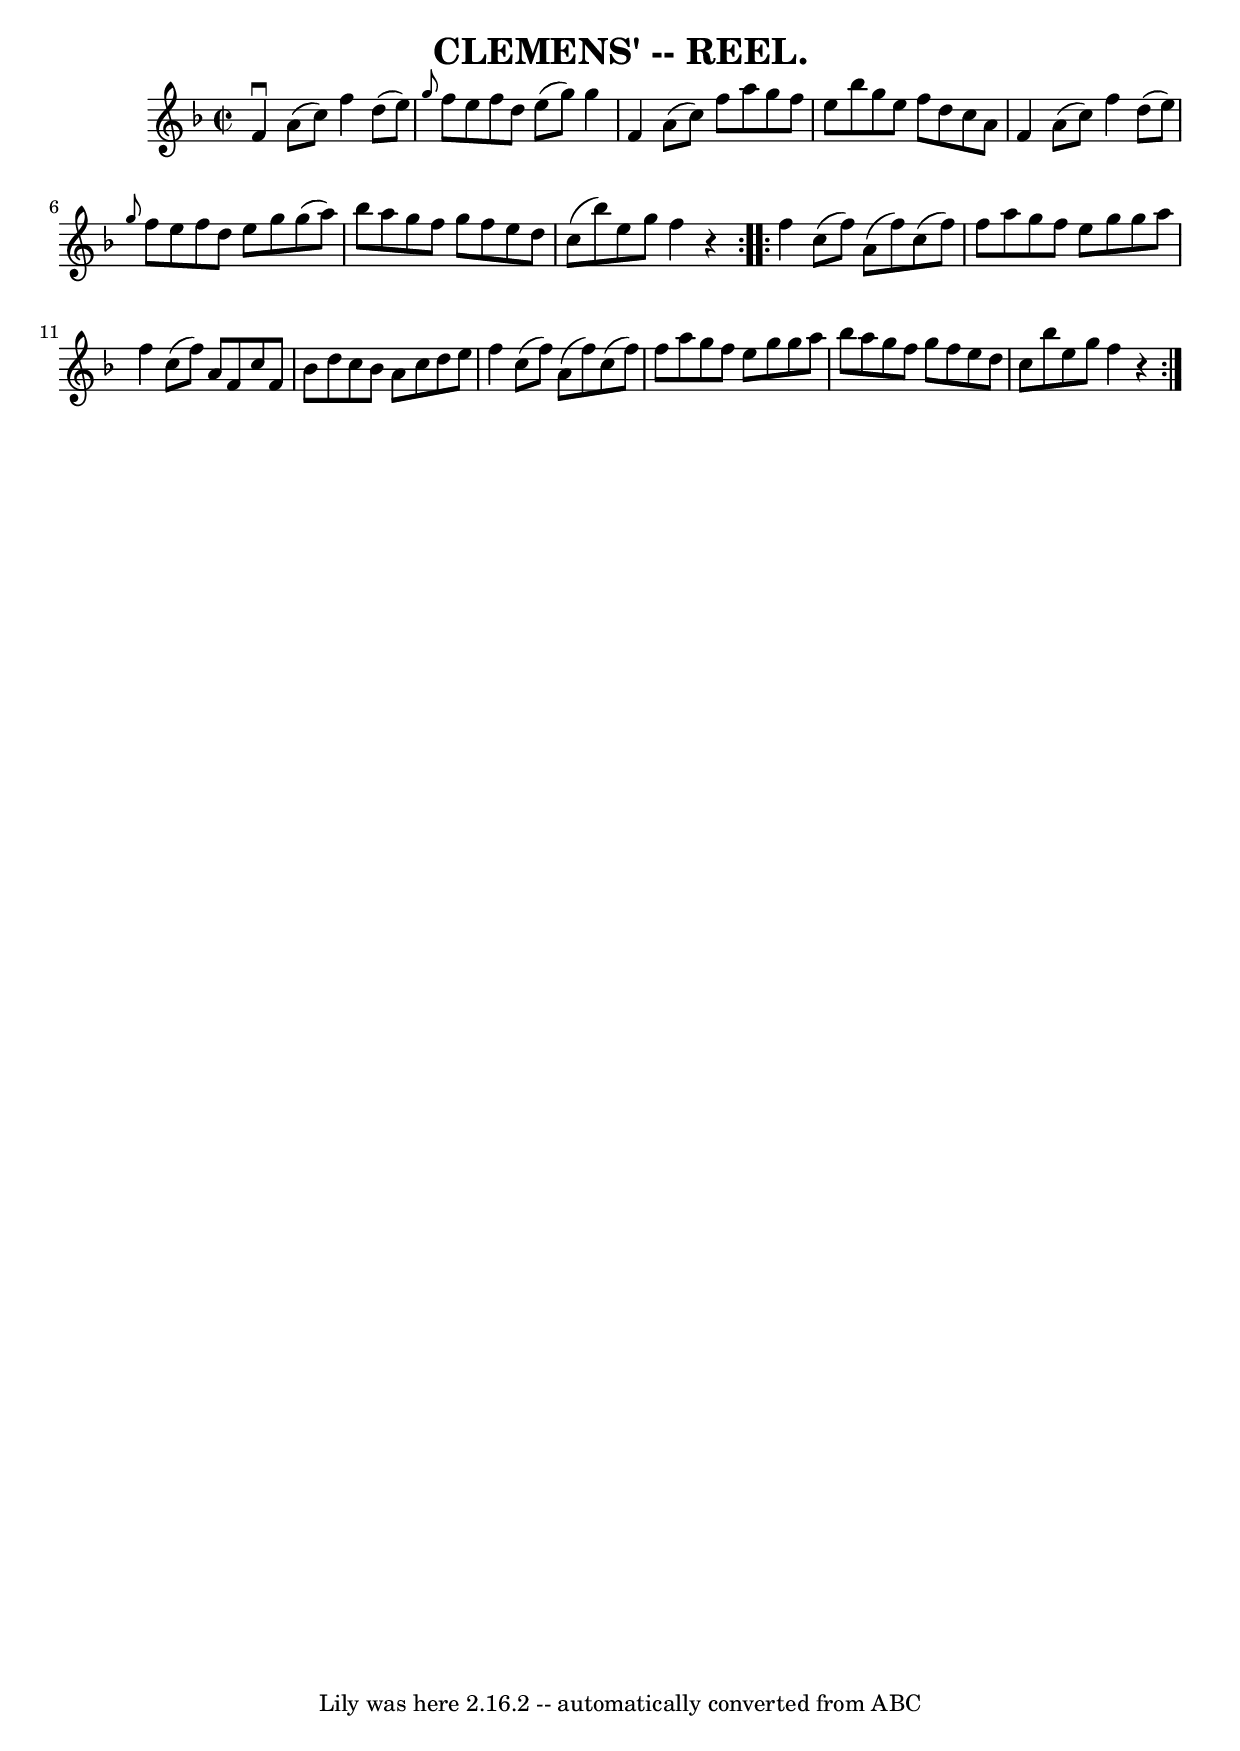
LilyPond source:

\version "2.16.2"
\include "Mammoth.ily"
\header {
  crossRefNumber = "4"
  footnotes = ""
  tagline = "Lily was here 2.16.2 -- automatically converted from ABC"
  title = "CLEMENS' -- REEL."

}
voicedefault =  {



  \repeat volta 2 {

    \override Staff.TimeSignature #'style = #'C
    \time 2/2 
    \key f \major
    f'4^\downbow a'8 (c''8) f''4 d''8 (     e''8)  |
    \grace { g''8  
	   } f''8 e''8 f''8 d''8 e''8 (     g''8) g''4   |
    f'4 a'8 (c''8) f''8 a''8 g''8         f''8   |
    e''8 bes''8 g''8 e''8 f''8 d''8 c''8 a'8   |
    f'4 a'8 (c''8) f''4 d''8 (e''8) |
    
    \grace { g''8  
	   } f''8 e''8 f''8 d''8 e''8 g''8 g''8 (     a''8)  |
    bes''8 a''8 g''8 f''8 g''8 f''8 e''8         d''8   |
    c''8 (bes''8) e''8 g''8 f''4    r4 
  }     

  \repeat volta 2 {
    f''4 c''8 (f''8) a'8 (f''8) c''8 (     f''8)  |
    f''8 a''8 g''8 f''8 e''8 g''8 g''8         a''8   |
    f''4 c''8 (f''8) a'8 f'8 c''8 f'8   |
    bes'8 d''8 c''8 bes'8 a'8 c''8 d''8 e''8   |
    f''4 c''8 (f''8) a'8 (f''8) c''8 (f''8)  |
    f''8 a''8 g''8 f''8 e''8 g''8 g''8 a''8   |
    bes''8 a''8 g''8 f''8 g''8 f''8 e''8 d''8   |
    c''8 bes''8 e''8 g''8 f''4    r4 
  }   

}

\score{
  <<

    \context Staff="default"
    {
      \voicedefault 
      
    }

  >>
  \layout {
    
  }
  \midi {
  }

}
